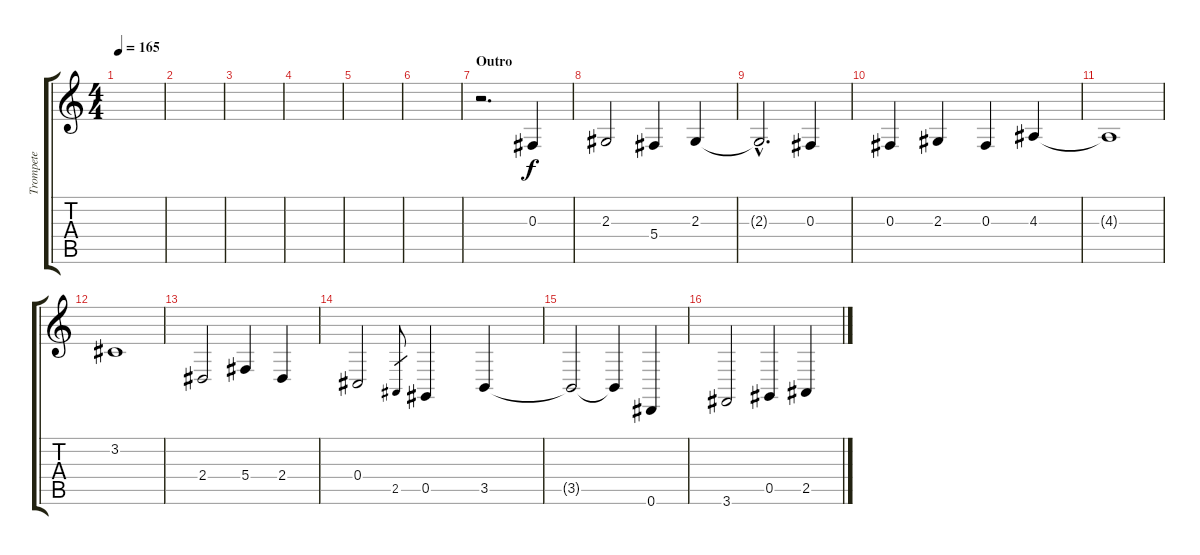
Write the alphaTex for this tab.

\track ("Trompete" "Trompete") {instrument trumpet}
\staff {score tabs}
\tuning (Eb4 Bb3 Gb3 Db3 Ab2 Eb2) {hide}
\ts (4 4)
\tempo 165
\clef g2
\ks c
|
|
|
|
|
|
\section ("" "Outro")
r.2{d} 0.3.4 |
2.3.2 5.4.4 2.3.4 |
2.3{hac t}.2{d} 0.3.4 |
0.3.4 2.3.4 0.3.4 4.3.4 |
4.3{t}.1 |
3.2.1 |
2.4.2 5.4.4 2.4.4 |
0.4.2 2.5.8{gr} 0.5.4 3.5.4 |
3.5{t}.2 3.5{t}.4 0.6.4{volume 10 instrument trumpet} |
3.6.2 0.5.4 2.5.4
